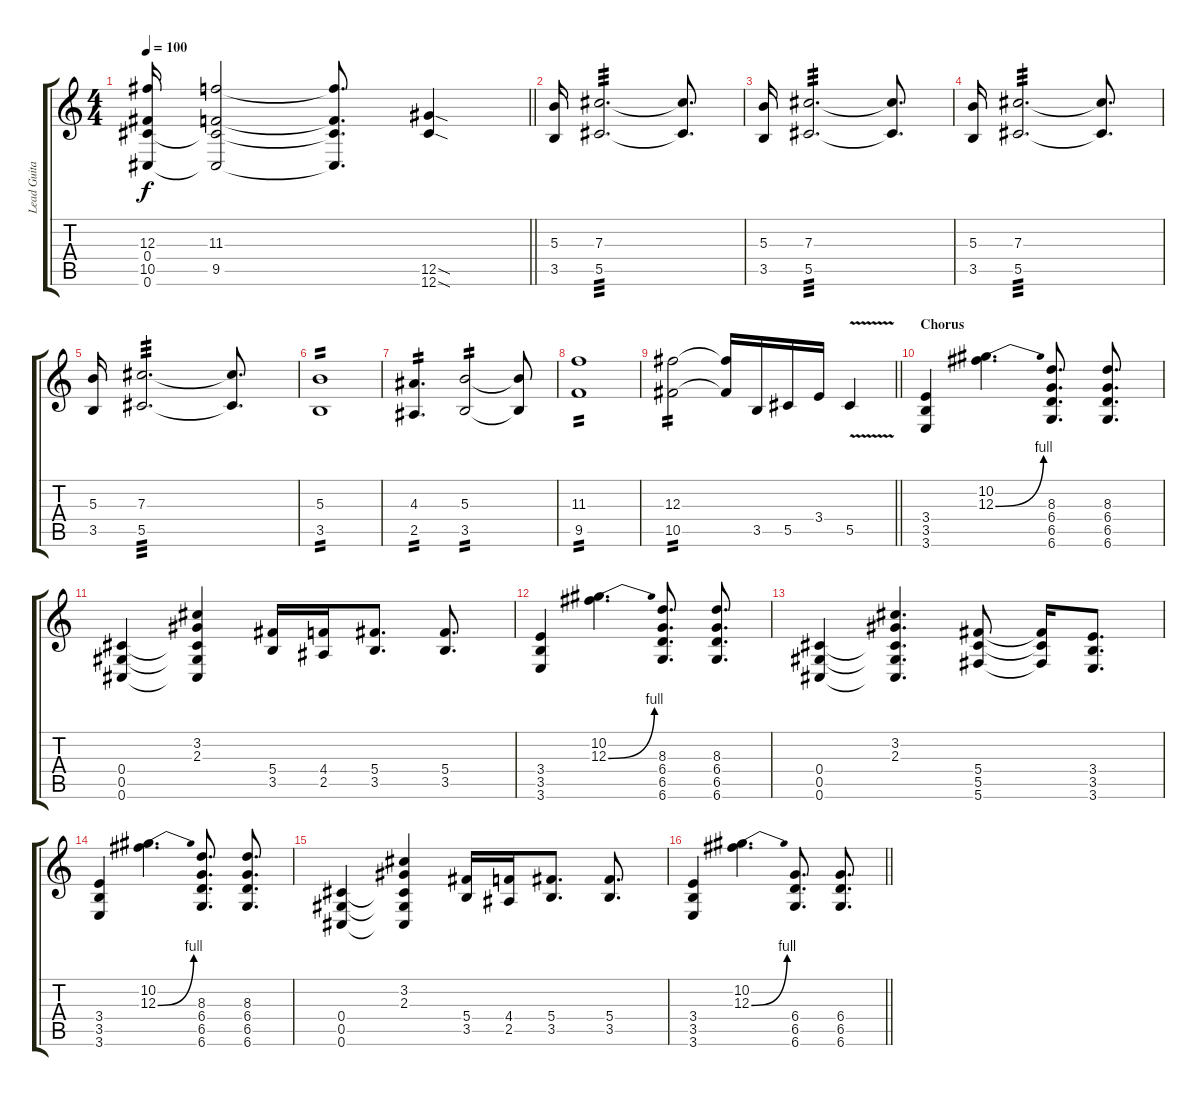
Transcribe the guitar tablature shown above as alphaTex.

\track ("Lead Guitar" "Lead Guita") {instrument distortionguitar}
\staff {score tabs}
\tuning (Eb4 Bb3 Gb3 Db3 Ab2 Db2) {hide}
\ts (4 4)
\tempo 100
\clef g2
\barLineRight lightlight
\ks c
(12.3 0.4{t} 10.5 0.6{t}).16{dy f} (11.3 0.4{t} 9.5 0.6{t}).2 (11.3{t} 0.4{t} 9.5{t} 0.6{t}).8{d} (12.5{sod} 12.6{sod}).4 |
\section ("" "")
(5.3 3.5).16{volume 11 balance 6} (7.3 5.5).2{d tp 3} (7.3{t} 5.5{t}).8{d} |
(5.3 3.5).16 (7.3 5.5).2{d tp 3} (7.3{t} 5.5{t}).8{d} |
(5.3 3.5).16 (7.3 5.5).2{d tp 3} (7.3{t} 5.5{t}).8{d} |
(5.3 3.5).16 (7.3 5.5).2{d tp 3} (7.3{t} 5.5{t}).8{d} |
(5.3 3.5).1{tp 2} |
(4.3 2.5).4{d tp 2} (5.3 3.5).2{tp 2} (5.3{t} 3.5{t}).8 |
(11.3 9.5).1{tp 2} |
\barLineRight lightlight
(12.3 10.5).2{tp 2} (12.3{t} 10.5{t}).16 3.5.16{volume 16 balance 0} 5.5.16 3.4.16 5.5{v}.4 |
\section ("" "Chorus")
(3.4 3.5 3.6).4 (10.2 12.3{be (bend 0 0 60 4)}).4{d volume 16 balance 8} (8.3 6.4 6.5 6.6).8{d balance 0} (8.3 6.4 6.5 6.6).8{d} |
(0.4 0.5 0.6).4 (3.2 2.3 0.4{t} 0.5{t} 0.6{t}).4 (5.4 3.5).16 (4.4 2.5).16 (5.4 3.5).8{d} (5.4 3.5).8{d} |
(3.4 3.5 3.6).4 (10.2 12.3{be (bend 0 0 60 4)}).4{d volume 16 balance 8} (8.3 6.4 6.5 6.6).8{d balance 0} (8.3 6.4 6.5 6.6).8{d} |
(0.4 0.5 0.6).4 (3.2 2.3 0.4{t} 0.5{t} 0.6{t}).4{d} (5.4 5.5 5.6).8 (5.4{t} 5.5{t} 5.6{t}).16 (3.4 3.5 3.6).8{d} |
(3.4 3.5 3.6).4 (10.2 12.3{be (bend 0 0 60 4)}).4{d volume 16 balance 8} (8.3 6.4 6.5 6.6).8{d balance 0} (8.3 6.4 6.5 6.6).8{d} |
(0.4 0.5 0.6).4 (3.2 2.3 0.4{t} 0.5{t} 0.6{t}).4 (5.4 3.5).16 (4.4 2.5).16 (5.4 3.5).8{d} (5.4 3.5).8{d} |
\barLineRight lightlight
(3.4 3.5 3.6).4 (10.2 12.3{be (bend 0 0 60 4)}).4{d volume 16 balance 8} (6.4 6.5 6.6).8{d volume 16 balance 0} (6.4 6.5 6.6).8{d}
